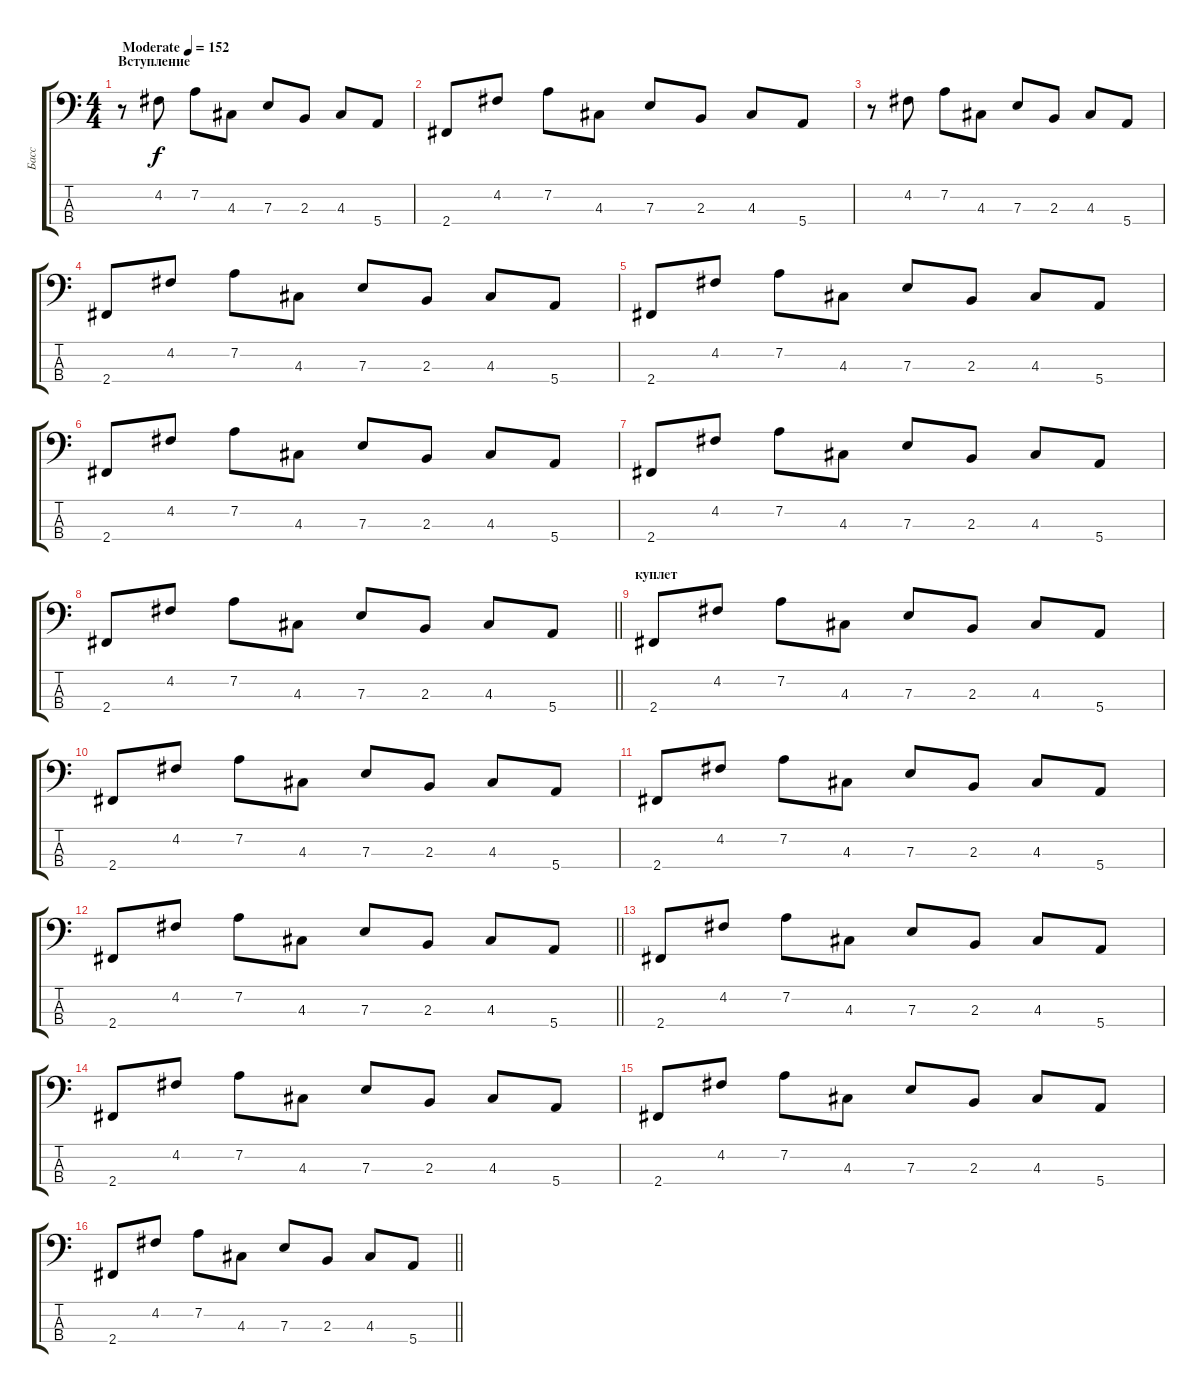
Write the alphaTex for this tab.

\track ("Басс" "Басс") {instrument electricbassfinger}
\staff {score tabs}
\tuning (G2 D2 A1 E1) {hide}
\ts (4 4)
\section ("" "Вступление")
\tempo (152 "Moderate")
\clef f4
\ks c
r.8{dy f instrument electricbassfinger} 4.2.8 7.2.8 4.3.8 7.3.8 2.3.8 4.3.8 5.4.8 |
2.4.8 4.2.8 7.2.8 4.3.8 7.3.8 2.3.8 4.3.8 5.4.8 |
r.8 4.2.8 7.2.8 4.3.8 7.3.8 2.3.8 4.3.8 5.4.8 |
2.4.8 4.2.8 7.2.8 4.3.8 7.3.8 2.3.8 4.3.8 5.4.8 |
2.4.8 4.2.8 7.2.8 4.3.8 7.3.8 2.3.8 4.3.8 5.4.8 |
2.4.8 4.2.8 7.2.8 4.3.8 7.3.8 2.3.8 4.3.8 5.4.8 |
2.4.8 4.2.8 7.2.8 4.3.8 7.3.8 2.3.8 4.3.8 5.4.8 |
\barLineRight lightlight
2.4.8 4.2.8 7.2.8 4.3.8 7.3.8 2.3.8 4.3.8 5.4.8 |
\section ("" "куплет")
2.4.8 4.2.8 7.2.8 4.3.8 7.3.8 2.3.8 4.3.8 5.4.8 |
2.4.8 4.2.8 7.2.8 4.3.8 7.3.8 2.3.8 4.3.8 5.4.8 |
2.4.8 4.2.8 7.2.8 4.3.8 7.3.8 2.3.8 4.3.8 5.4.8 |
\barLineRight lightlight
2.4.8 4.2.8 7.2.8 4.3.8 7.3.8 2.3.8 4.3.8 5.4.8 |
2.4.8 4.2.8 7.2.8 4.3.8 7.3.8 2.3.8 4.3.8 5.4.8 |
2.4.8 4.2.8 7.2.8 4.3.8 7.3.8 2.3.8 4.3.8 5.4.8 |
2.4.8 4.2.8 7.2.8 4.3.8 7.3.8 2.3.8 4.3.8 5.4.8 |
\barLineRight lightlight
2.4.8 4.2.8 7.2.8 4.3.8 7.3.8 2.3.8 4.3.8 5.4.8
